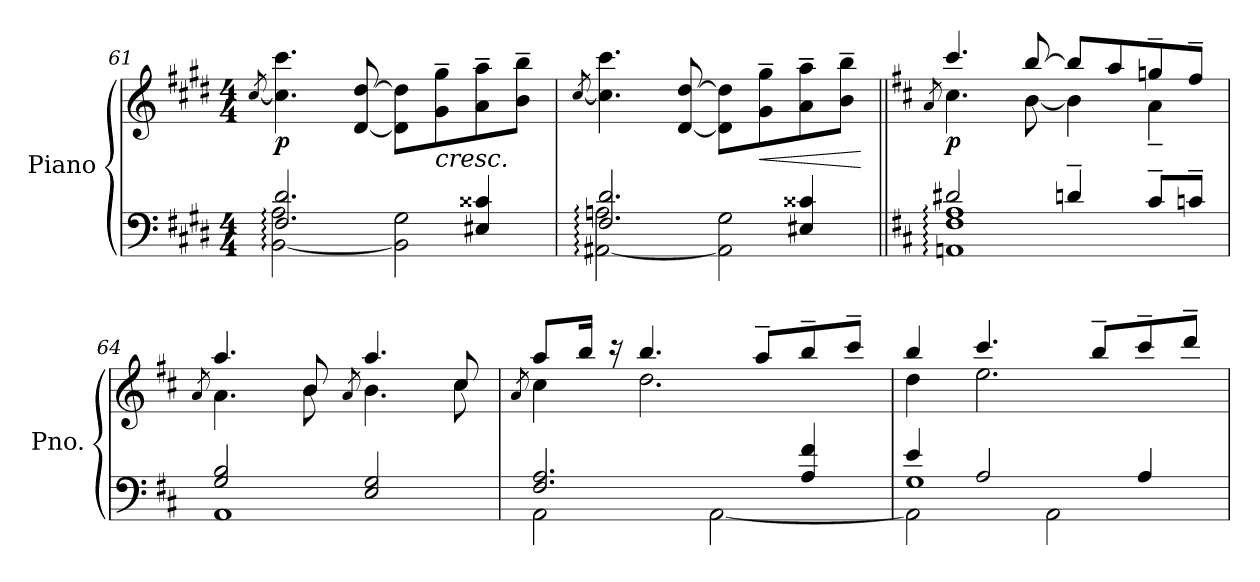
**kern	**kern	**dynam
*part1	*part1	*part1
*staff2	*staff1	*staff1/2
*I"Piano	*	*
*I'Pno.	*	*
!!LO:PB:g=z
*clefF4	*clefG2	*
*k[f#c#g#d#]	*k[f#c#g#d#]	*
*M4/4	*M4/4	*
=61	=61	=61
.	[8qcc#/	.
*^	*	*
!	!	!	!LO:DY:b
2.F#/ 2.d#/	[2BB\: 2A\:	4.cc#\] 4.ccc#\	p
.	.	[8d#/ [8dd#/	.
.	2BB\] 2G#\	8d#\] 8dd#\]L	.
!	!	!	!LO:HP:b
.	.	8g#\~ 8gg#\~	<
4E#X/ 4c##X/	.	8a\~ 8aa\~	.
.	.	8b\~ 8bb\~J	.
=62	=62	=62	=62
.	.	[8qcc#/	.
2.F#/ 2.d#/	[2AA#X\: 2An\:	4.cc#\] 4.ccc#\	.
.	.	[8d#/ [8dd#/	.
.	2AA#\] 2G#\	8d#\] 8dd#\]L	.
!	!	!	!LO:HP:b
.	.	8g#\~ 8gg#\~	<
4E#X/ 4c##X/	.	8a\~ 8aa\~	.
.	.	8b\~ 8bb\~J	.
*v	*v	*	*
.	.	[
=63||	=63||	=63||
*k[f#c#]	*k[f#c#]	*
.	8qa/	.
*^	*^	*
!	!	!	!	!LO:DY:b
2d#X/	1AAn: 1F#: 1A:	4.ccc#/	4.cc#\	p
.	.	[8bb/	[8b\	.
4dn~/	.	8bb/L]	4b\]	.
.	.	8aa/	.	.
8c#~/L	.	8ggn~/	4a~\	.
8cn~/J	.	8ff#~/J	.	.
*v	*v	*	*	*
*	*v	*v	*
.	.	[
=64	=64	=64
.	8qa/	.
*^	*^	*
!	!	!	!	!LO:DY:b
!	!	!	!	!LO:DY:n=1:b
2G/ 2B/	1AA	4.aa/	4.a\	pp other-dynamics
.	.	8b/	8b\	.
.	.	8qa/	.	.
2E/ 2G/	.	4.aa/	4.b\	.
.	.	8cc#/	8cc#\	.
!!LO:LB:g=z	!!
=65	=65	=65	=65	=65
.	.	8qa/	.	.
2.F#/ 2.A/	2AA\	8aa/L	4cc#\	.
.	.	16bb/Jk	.	.
.	.	16r	.	.
.	.	4.bb/	2.dd\	.
.	[2AA\	.	.	.
.	.	8aa~/L	.	.
4A/ 4f#/	.	8bb~/	.	.
.	.	8ccc#~/J	.	.
=66	=66	=66	=66	=66
*	*^	*	*	*
4e/	2AA\]	1G	4bb/	4dd\	.
2A/	.	.	4.ccc#/	2.ee\	.
.	2AA\	.	.	.	.
.	.	.	8bb~/L	.	.
4A/	.	.	8ccc#~/	.	.
.	.	.	8ddd~/J	.	.
*v	*v	*v	*	*	*
*	*v	*v	*
=	=	=
*-	*-	*-
